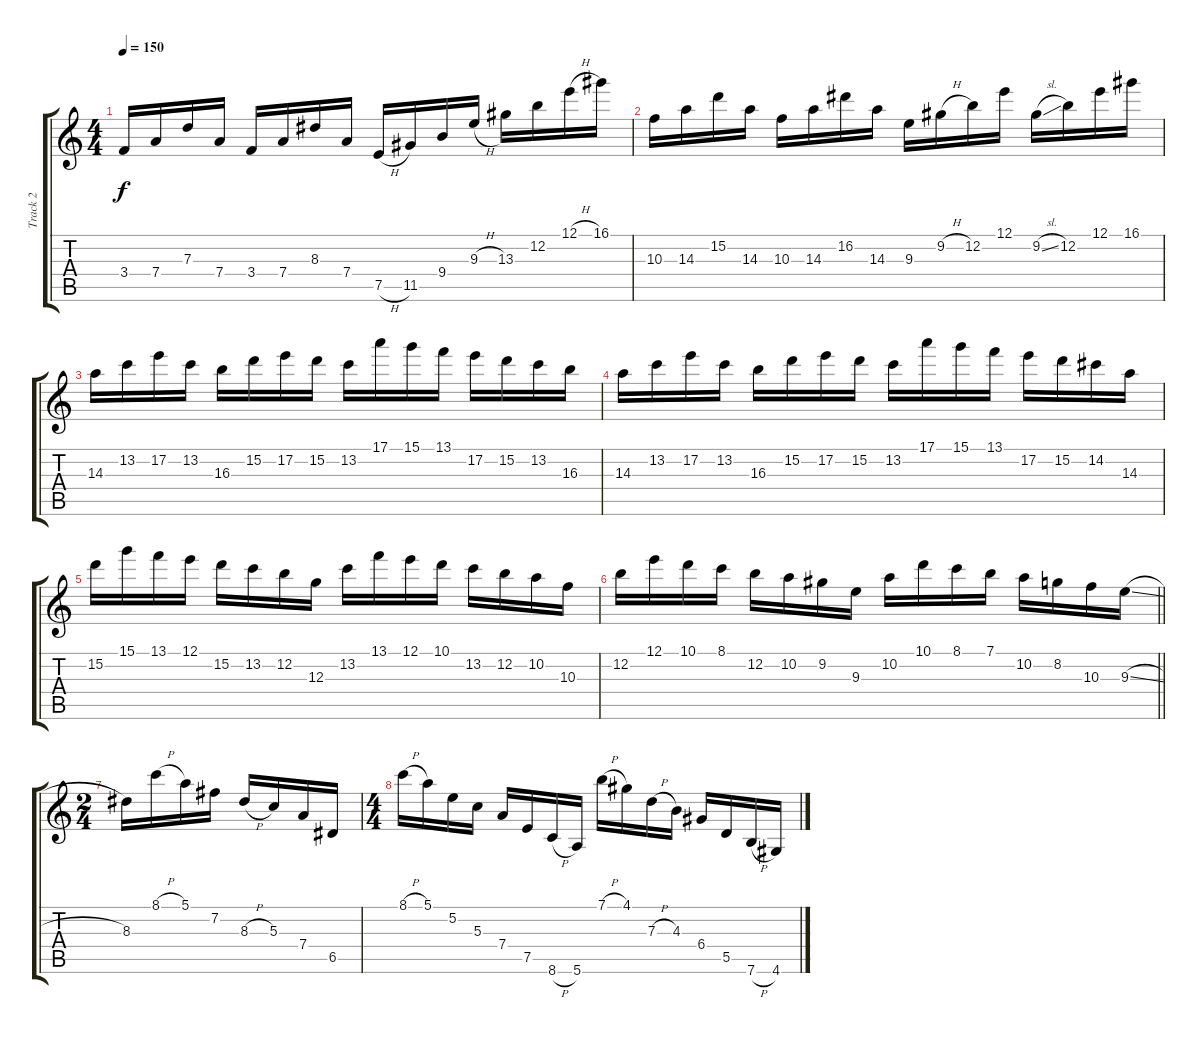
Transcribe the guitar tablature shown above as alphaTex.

\track ("Track 2" "Track 2") {instrument electricbassfinger}
\staff {score tabs}
\tuning (E4 B3 G3 D3 A2 E2) {hide}
\ts (4 4)
\tempo 150
\clef g2
\ks c
3.4.16{dy f} 7.4.16 7.3.16 7.4.16 3.4.16 7.4.16 8.3.16 7.4.16 7.5{h}.16 11.5.16 9.4.16 9.3{h}.16 13.3.16 12.2.16 12.1{h}.16 16.1.16 |
10.3.16 14.3.16 15.2.16 14.3.16 10.3.16 14.3.16 16.2.16 14.3.16 9.3.16 9.2{h}.16 12.2.16 12.1.16 9.2{sl}.16 12.2.16 12.1.16 16.1.16 |
14.3.16 13.2.16 17.2.16 13.2.16 16.3.16 15.2.16 17.2.16 15.2.16 13.2.16 17.1.16 15.1.16 13.1.16 17.2.16 15.2.16 13.2.16 16.3.16 |
14.3.16 13.2.16 17.2.16 13.2.16 16.3.16 15.2.16 17.2.16 15.2.16 13.2.16 17.1.16 15.1.16 13.1.16 17.2.16 15.2.16 14.2.16 14.3.16 |
15.2.16 15.1.16 13.1.16 12.1.16 15.2.16 13.2.16 12.2.16 12.3.16 13.2.16 13.1.16 12.1.16 10.1.16 13.2.16 12.2.16 10.2.16 10.3.16 |
\barLineRight lightlight
12.2.16 12.1.16 10.1.16 8.1.16 12.2.16 10.2.16 9.2.16 9.3.16 10.2.16 10.1.16 8.1.16 7.1.16 10.2.16 8.2.16 10.3.16 9.3{sl}.16 |
\ts (2 4)
8.3.16 8.1{h}.16 5.1.16 7.2.16 8.3{h}.16 5.3.16 7.4.16 6.5.16 |
\ts (4 4)
8.1{h}.16 5.1.16 5.2.16 5.3.16 7.4.16 7.5.16 8.6{h}.16 5.6.16 7.1{h}.16 4.1.16 7.3{h}.16 4.3.16 6.4.16 5.5.16 7.6{h}.16 4.6{sl}.16
